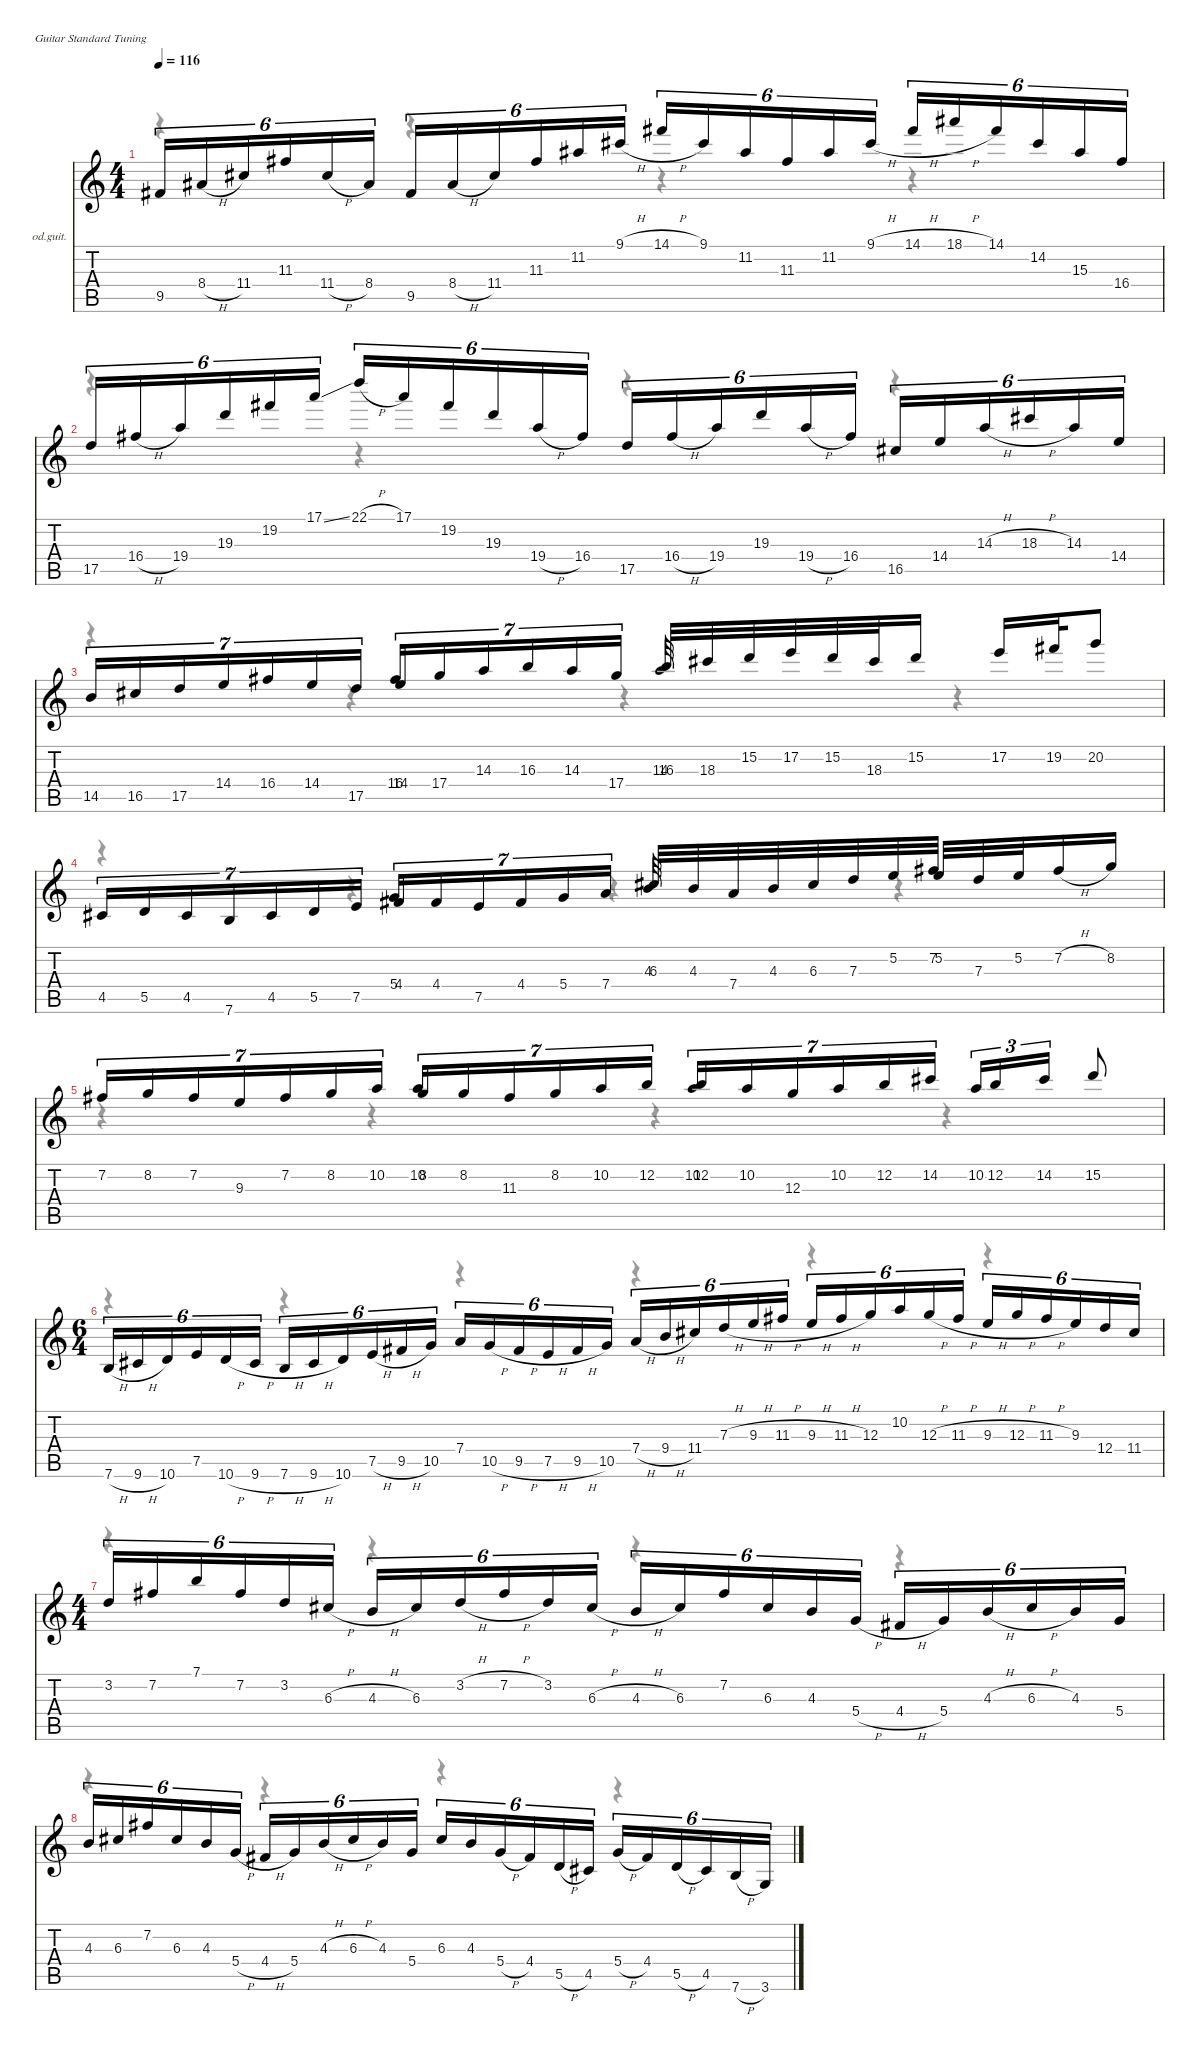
\defaultSystemsLayout 4
\hideDynamics
\bracketExtendMode nobrackets
\firstSystemTrackNameOrientation horizontal
\otherSystemsTrackNameOrientation horizontal
\chordDiagramsInScore
\track ("Lead Guitar ( Jason Becker )" "od.guit.") {instrument overdrivenguitar}
\staff {score tabs}
\tuning (E4 B3 G3 D3 A2 E2)
\voice
\ts (4 4)
\tempo 116
\clef g2
\ks c
9.5{acc #}.16{tu (6 4) dy f beam Up} 8.4{h acc #}.16{tu (6 4) beam Up} 11.4{acc #}.16{tu (6 4) beam Up} 11.3{acc #}.16{tu (6 4) beam Up} 11.4{h acc #}.16{tu (6 4) beam Up} 8.4{acc #}.16{tu (6 4) beam Up} 9.5{acc #}.16{tu (6 4) beam Up} 8.4{h acc #}.16{tu (6 4) beam Up} 11.4{acc #}.16{tu (6 4) beam Up} 11.3{acc #}.16{tu (6 4) beam Up} 11.2{acc #}.16{tu (6 4) beam Up} 9.1{h acc #}.16{tu (6 4) beam Up} 14.1{h acc #}.16{tu (6 4) beam Up} 9.1{acc #}.16{tu (6 4) beam Up} 11.2{acc #}.16{tu (6 4) beam Up} 11.3{acc #}.16{tu (6 4) beam Up} 11.2{acc #}.16{tu (6 4) beam Up} 9.1{h acc #}.16{tu (6 4) beam Up} 14.1{h acc #}.16{tu (6 4) beam Up} 18.1{h acc #}.16{tu (6 4) beam Up} 14.1{acc #}.16{tu (6 4) beam Up} 14.2{acc #}.16{tu (6 4) beam Up} 15.3{acc #}.16{tu (6 4) beam Up} 16.4{acc #}.16{tu (6 4) beam Up} |
17.5.16{tu (6 4) beam Up} 16.4{h acc #}.16{tu (6 4) beam Up} 19.4.16{tu (6 4) beam Up} 19.3.16{tu (6 4) beam Up} 19.2{acc #}.16{tu (6 4) beam Up} 17.1{ss}.16{tu (6 4) beam Up} 22.1{h}.16{tu (6 4) beam Up} 17.1.16{tu (6 4) beam Up} 19.2{acc #}.16{tu (6 4) beam Up} 19.3.16{tu (6 4) beam Up} 19.4{h}.16{tu (6 4) beam Up} 16.4{acc #}.16{tu (6 4) beam Up} 17.5.16{tu (6 4) beam Up} 16.4{h acc #}.16{tu (6 4) beam Up} 19.4.16{tu (6 4) beam Up} 19.3.16{tu (6 4) beam Up} 19.4{h}.16{tu (6 4) beam Up} 16.4{acc #}.16{tu (6 4) beam Up} 16.5{acc #}.16{tu (6 4) beam Up} 14.4.16{tu (6 4) beam Up} 14.3{h}.16{tu (6 4) beam Up} 18.3{h acc #}.16{tu (6 4) beam Up} 14.3.16{tu (6 4) beam Up} 14.4.16{tu (6 4) beam Up} |
14.5.16{tu (7 4) beam Up} 16.5{acc #}.16{tu (7 4) beam Up} 17.5.16{tu (7 4) beam Up} 14.4.16{tu (7 4) beam Up} 16.4{acc #}.16{tu (7 4) beam Up} 14.4.16{tu (7 4) beam Up} 17.5.16{tu (7 4) beam Up} 14.4.16{tu (7 4) beam Up} 16.4{acc #}.16{tu (7 4) beam Up} 17.4.16{tu (7 4) beam Up} 14.3.16{tu (7 4) beam Up} 16.3.16{tu (7 4) beam Up} 14.3.16{tu (7 4) beam Up} 17.4.16{tu (7 4) beam Up} 14.3.32{beam Up} 16.3.32{beam Up} 18.3{acc #}.32{beam Up} 15.2.32{beam Up} 17.2.32{beam Up} 15.2.32{beam Up} 18.3{acc #}.32{beam Up} 15.2.16{beam Up} 17.2.16{beam Up} 19.2{acc #}.32{beam Up} 20.2.8{beam Up} |
4.5{acc #}.16{tu (7 4) beam Up} 5.5.16{tu (7 4) beam Up} 4.5{acc #}.16{tu (7 4) beam Up} 7.6.16{tu (7 4) beam Up} 4.5{acc #}.16{tu (7 4) beam Up} 5.5.16{tu (7 4) beam Up} 7.5.16{tu (7 4) beam Up} 4.4{acc #}.16{tu (7 4) beam Up} 5.4.16{tu (7 4) beam Up} 4.4{acc #}.16{tu (7 4) beam Up} 7.5.16{tu (7 4) beam Up} 4.4{acc #}.16{tu (7 4) beam Up} 5.4.16{tu (7 4) beam Up} 7.4.16{tu (7 4) beam Up} 4.3.32{beam Up} 6.3{acc #}.32{beam Up} 4.3.32{beam Up} 7.4.32{beam Up} 4.3.32{beam Up} 6.3{acc #}.32{beam Up} 7.3.32{beam Up} 5.2.32{beam Up} 7.2{acc #}.32{beam Up} 5.2.32{beam Up} 7.3.32{beam Up} 5.2.32{beam Up} 7.2{h acc #}.16{beam Up} 8.2.16{beam Up} |
7.2{acc #}.16{tu (7 4) beam Up} 8.2.16{tu (7 4) beam Up} 7.2{acc #}.16{tu (7 4) beam Up} 9.3.16{tu (7 4) beam Up} 7.2{acc #}.16{tu (7 4) beam Up} 8.2.16{tu (7 4) beam Up} 10.2.16{tu (7 4) beam Up} 8.2.16{tu (7 4) beam Up} 10.2.16{tu (7 4) beam Up} 8.2.16{tu (7 4) beam Up} 11.3{acc #}.16{tu (7 4) beam Up} 8.2.16{tu (7 4) beam Up} 10.2.16{tu (7 4) beam Up} 12.2.16{tu (7 4) beam Up} 10.2.16{tu (7 4) beam Up} 12.2.16{tu (7 4) beam Up} 10.2.16{tu (7 4) beam Up} 12.3.16{tu (7 4) beam Up} 10.2.16{tu (7 4) beam Up} 12.2.16{tu (7 4) beam Up} 14.2{acc #}.16{tu (7 4) beam Up} 10.2.16{tu (3 2) beam Up} 12.2.16{tu (3 2) beam Up} 14.2{acc #}.16{tu (3 2) beam Up} 15.2.8{beam Up} |
\ts (6 4)
\beaming (8 3 3 3 3)
7.6{h}.16{tu (6 4) beam Up} 9.6{h acc #}.16{tu (6 4) beam Up} 10.6.16{tu (6 4) beam Up} 7.5.16{tu (6 4) beam Up} 10.6{h}.16{tu (6 4) beam Up} 9.6{h acc #}.16{tu (6 4) beam Up} 7.6{h}.16{tu (6 4) beam Up} 9.6{h acc #}.16{tu (6 4) beam Up} 10.6.16{tu (6 4) beam Up} 7.5{h}.16{tu (6 4) beam Up} 9.5{h acc #}.16{tu (6 4) beam Up} 10.5.16{tu (6 4) beam Up} 7.4.16{tu (6 4) beam Up} 10.5{h}.16{tu (6 4) beam Up} 9.5{h acc #}.16{tu (6 4) beam Up} 7.5{h}.16{tu (6 4) beam Up} 9.5{h acc #}.16{tu (6 4) beam Up} 10.5.16{tu (6 4) beam Up} 7.4{h}.16{tu (6 4) beam Up} 9.4{h}.16{tu (6 4) beam Up} 11.4{acc #}.16{tu (6 4) beam Up} 7.3{h}.16{tu (6 4) beam Up} 9.3{h}.16{tu (6 4) beam Up} 11.3{h acc #}.16{tu (6 4) beam Up} 9.3{h}.16{tu (6 4) beam Up} 11.3{h acc #}.16{tu (6 4) beam Up} 12.3.16{tu (6 4) beam Up} 10.2.16{tu (6 4) beam Up} 12.3{h}.16{tu (6 4) beam Up} 11.3{h acc #}.16{tu (6 4) beam Up} 9.3{h}.16{tu (6 4) beam Up} 12.3{h}.16{tu (6 4) beam Up} 11.3{h acc #}.16{tu (6 4) beam Up} 9.3.16{tu (6 4) beam Up} 12.4.16{tu (6 4) beam Up} 11.4{acc #}.16{tu (6 4) beam Up} |
\ts (4 4)
\beaming (8 2 2 2 2)
3.2.16{tu (6 4) beam Up} 7.2{acc #}.16{tu (6 4) beam Up} 7.1.16{tu (6 4) beam Up} 7.2{acc #}.16{tu (6 4) beam Up} 3.2.16{tu (6 4) beam Up} 6.3{h acc #}.16{tu (6 4) beam Up} 4.3{h}.16{tu (6 4) beam Up} 6.3{acc #}.16{tu (6 4) beam Up} 3.2{h}.16{tu (6 4) beam Up} 7.2{h acc #}.16{tu (6 4) beam Up} 3.2.16{tu (6 4) beam Up} 6.3{h acc #}.16{tu (6 4) beam Up} 4.3{h}.16{tu (6 4) beam Up} 6.3{acc #}.16{tu (6 4) beam Up} 7.2{acc #}.16{tu (6 4) beam Up} 6.3{acc #}.16{tu (6 4) beam Up} 4.3.16{tu (6 4) beam Up} 5.4{h}.16{tu (6 4) beam Up} 4.4{h acc #}.16{tu (6 4) beam Up} 5.4.16{tu (6 4) beam Up} 4.3{h}.16{tu (6 4) beam Up} 6.3{h acc #}.16{tu (6 4) beam Up} 4.3.16{tu (6 4) beam Up} 5.4.16{tu (6 4) beam Up} |
4.3.16{tu (6 4) beam Up} 6.3{acc #}.16{tu (6 4) beam Up} 7.2{acc #}.16{tu (6 4) beam Up} 6.3{acc #}.16{tu (6 4) beam Up} 4.3.16{tu (6 4) beam Up} 5.4{h}.16{tu (6 4) beam Up} 4.4{h acc #}.16{tu (6 4) beam Up} 5.4.16{tu (6 4) beam Up} 4.3{h}.16{tu (6 4) beam Up} 6.3{h acc #}.16{tu (6 4) beam Up} 4.3.16{tu (6 4) beam Up} 5.4.16{tu (6 4) beam Up} 6.3{acc #}.16{tu (6 4) beam Up} 4.3.16{tu (6 4) beam Up} 5.4{h}.16{tu (6 4) beam Up} 4.4{acc #}.16{tu (6 4) beam Up} 5.5{h}.16{tu (6 4) beam Up} 4.5{acc #}.16{tu (6 4) beam Up} 5.4{h}.16{tu (6 4) beam Up} 4.4{acc #}.16{tu (6 4) beam Up} 5.5{h}.16{tu (6 4) beam Up} 4.5{acc #}.16{tu (6 4) beam Up} 7.6{h}.16{tu (6 4) beam Up} 3.6.16{tu (6 4) beam Up}
\voice
\clef g2
\ottava regular
\simile none
\ks c
r.4{dy mf beam Down} r.4{beam Down} r.4{beam Down} r.4{beam Down} |
r.4{beam Down} r.4{beam Down} r.4{beam Down} r.4{beam Down} |
r.4{beam Down} r.4{beam Down} r.4{beam Down} r.4{beam Down} |
r.4{beam Down} r.4{beam Down} r.4{beam Down} r.4{beam Down} |
r.4{beam Down} r.4{beam Down} r.4{beam Down} r.4{beam Down} |
r.4{beam Down} r.4{beam Down} r.4{beam Down} r.4{beam Down} r.4{beam Down} r.4{beam Down} |
r.4{beam Down} r.4{beam Down} r.4{beam Down} r.4{beam Down} |
r.4{beam Down} r.4{beam Down} r.4{beam Down} r.4{beam Down}
